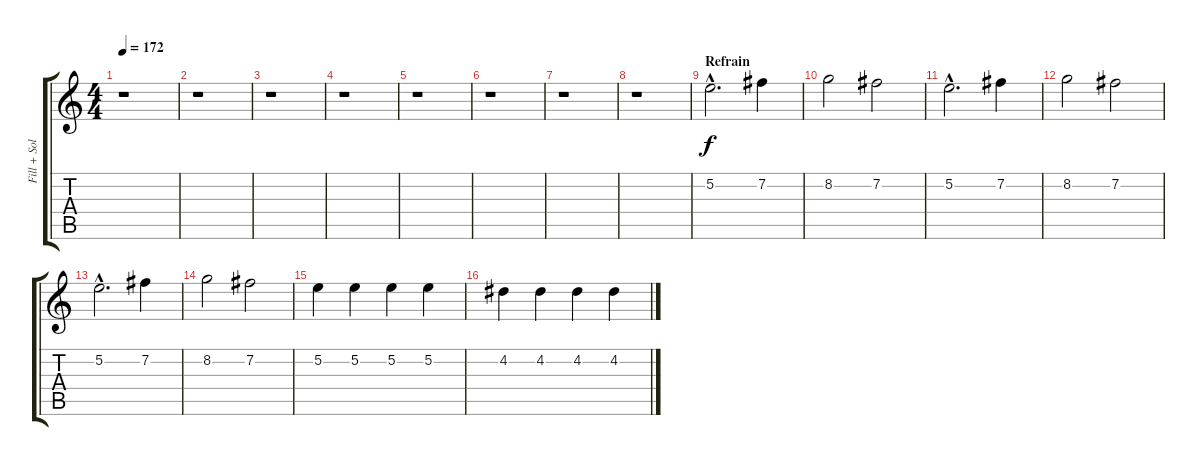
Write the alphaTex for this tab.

\track ("Fill + Solo" "Fill + Sol") {instrument overdrivenguitar}
\staff {score tabs}
\tuning (E4 B3 G3 D3 A2 E2) {hide}
\ts (4 4)
\tempo 172
\clef g2
\ks c
r.1{dy f} |
r.1 |
r.1 |
r.1 |
r.1 |
r.1 |
r.1 |
r.1 |
\section ("" "Refrain")
5.2{hac}.2{d} 7.2.4 |
8.2.2 7.2.2 |
5.2{hac}.2{d} 7.2.4 |
8.2.2 7.2.2 |
5.2{hac}.2{d} 7.2.4 |
8.2.2 7.2.2 |
5.2.4 5.2.4 5.2.4 5.2.4 |
4.2.4 4.2.4 4.2.4 4.2.4
